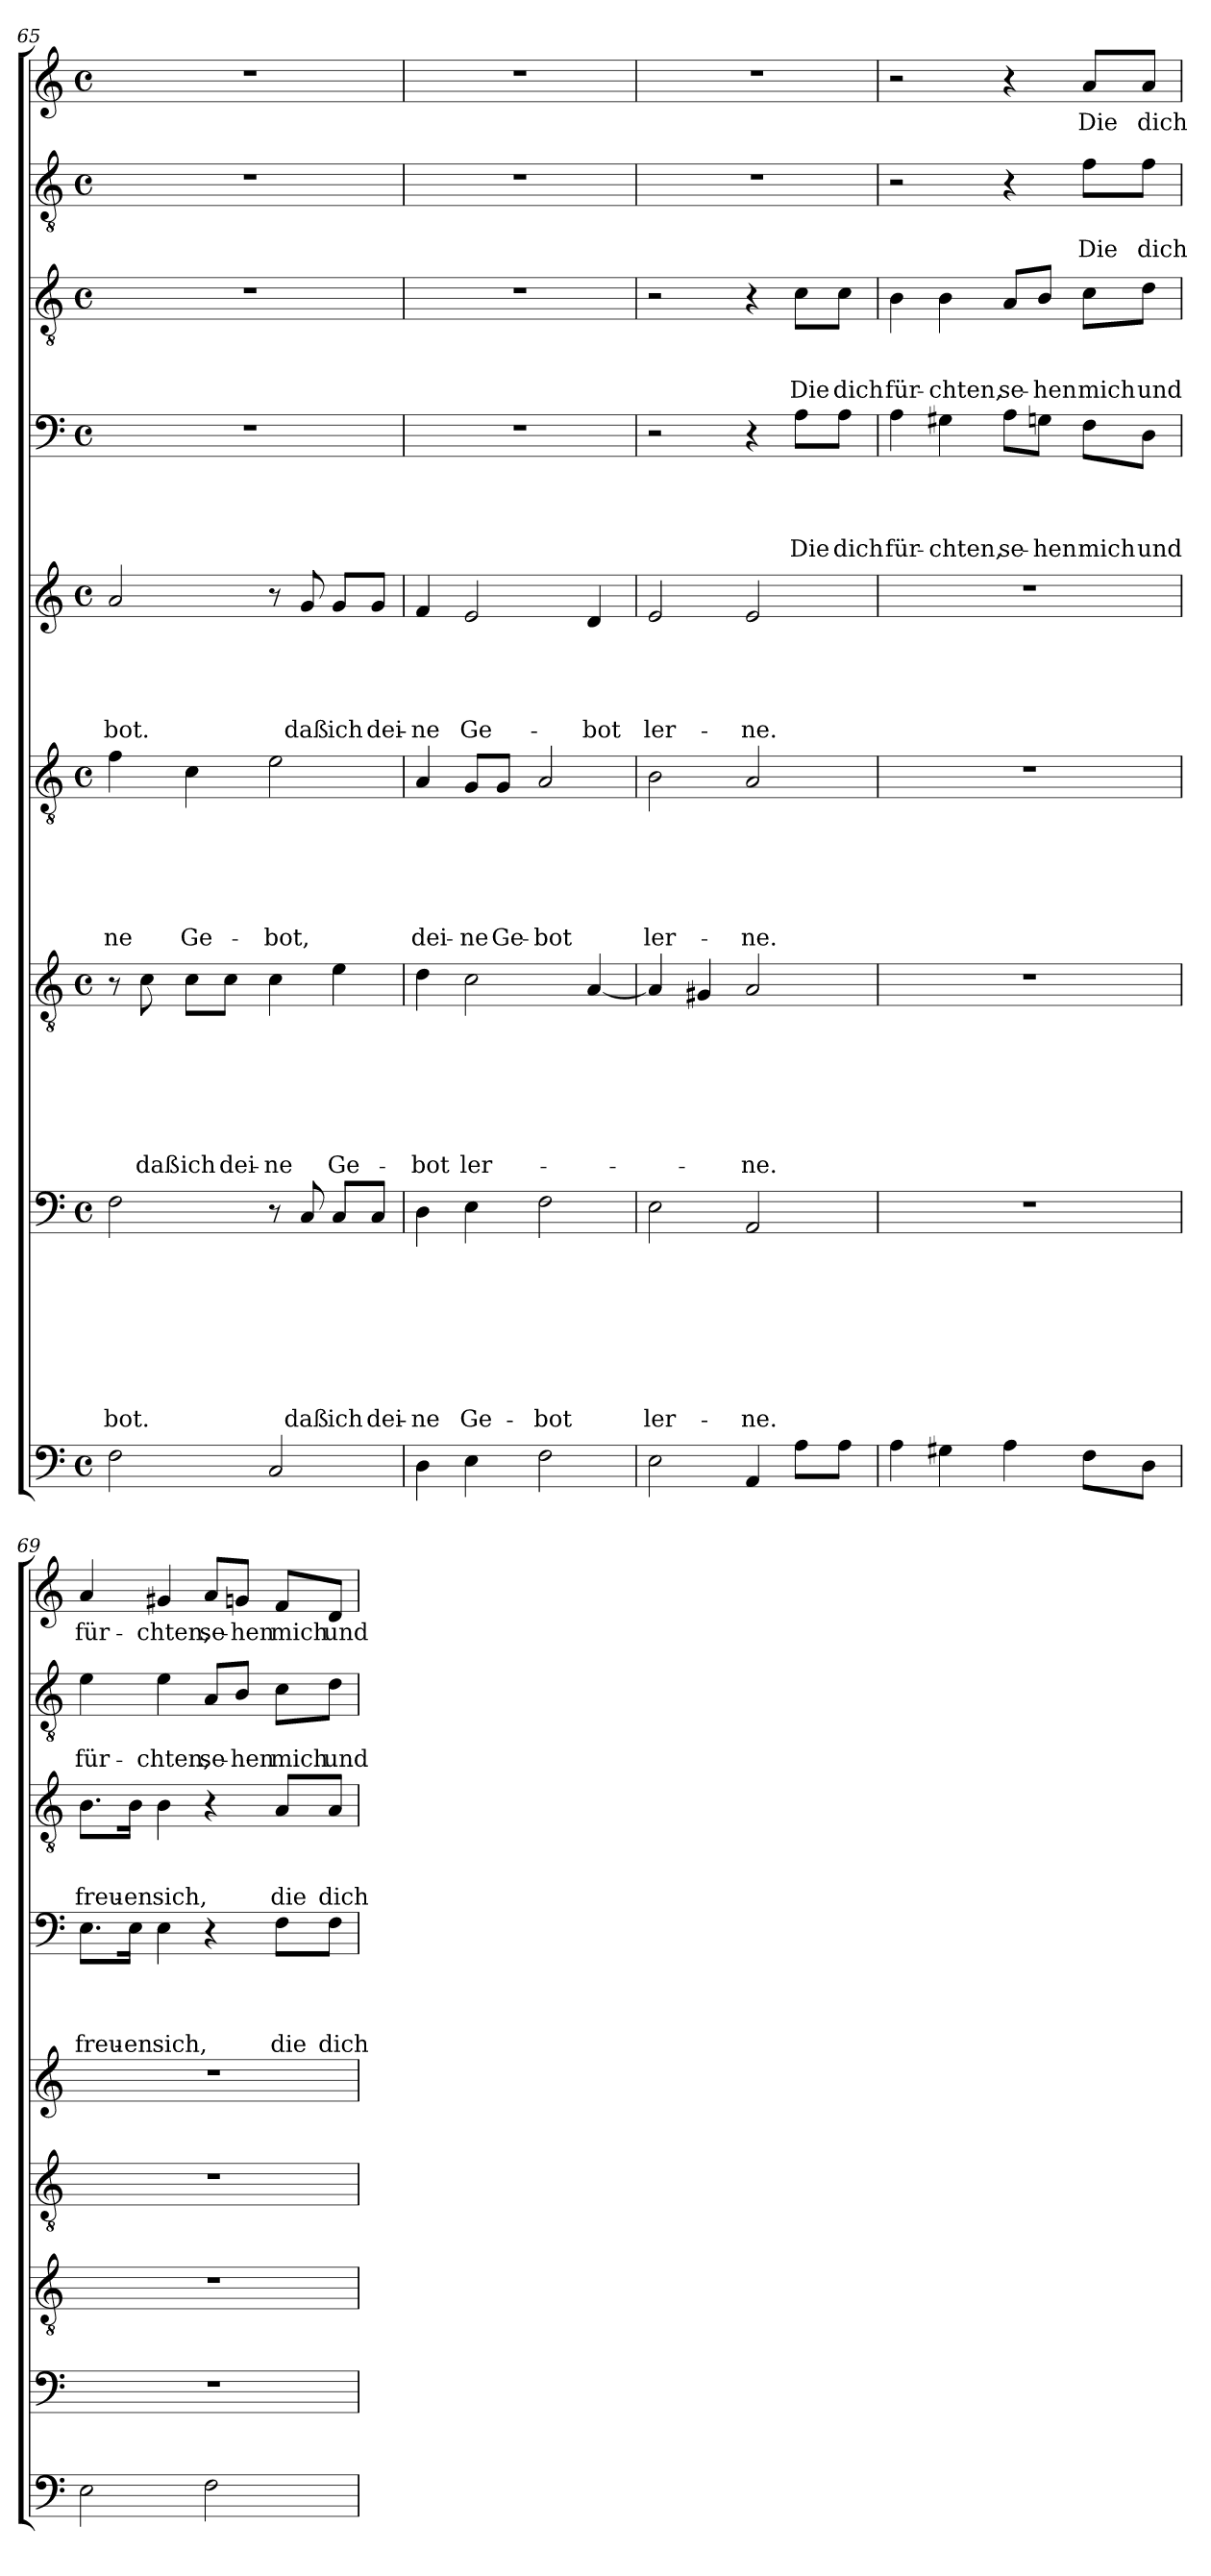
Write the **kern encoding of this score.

**kern	**kern	**text	**text	**text	**text	**text	**text	**text	**text	**kern	**text	**text	**text	**text	**text	**text	**text	**kern	**text	**text	**text	**text	**text	**text	**kern	**text	**text	**text	**text	**text	**kern	**text	**text	**text	**text	**kern	**text	**text	**text	**kern	**text	**text	**kern	**text
*part9	*part8	*part8	*part8	*part8	*part8	*part8	*part8	*part8	*part8	*part7	*part7	*part7	*part7	*part7	*part7	*part7	*part7	*part6	*part6	*part6	*part6	*part6	*part6	*part6	*part5	*part5	*part5	*part5	*part5	*part5	*part4	*part4	*part4	*part4	*part4	*part3	*part3	*part3	*part3	*part2	*part2	*part2	*part1	*part1
*staff9	*staff8	*staff8	*staff8	*staff8	*staff8	*staff8	*staff8	*staff8	*staff8	*staff7	*staff7	*staff7	*staff7	*staff7	*staff7	*staff7	*staff7	*staff6	*staff6	*staff6	*staff6	*staff6	*staff6	*staff6	*staff5	*staff5	*staff5	*staff5	*staff5	*staff5	*staff4	*staff4	*staff4	*staff4	*staff4	*staff3	*staff3	*staff3	*staff3	*staff2	*staff2	*staff2	*staff1	*staff1
*clefF4	*clefF4	*	*	*	*	*	*	*	*	*clefGv2	*	*	*	*	*	*	*	*clefGv2	*	*	*	*	*	*	*clefG2	*	*	*	*	*	*clefF4	*	*	*	*	*clefGv2	*	*	*	*clefGv2	*	*	*clefG2	*
*k[]	*k[]	*	*	*	*	*	*	*	*	*k[]	*	*	*	*	*	*	*	*k[]	*	*	*	*	*	*	*k[]	*	*	*	*	*	*k[]	*	*	*	*	*k[]	*	*	*	*k[]	*	*	*k[]	*
*C:	*C:	*	*	*	*	*	*	*	*	*C:	*	*	*	*	*	*	*	*C:	*	*	*	*	*	*	*C:	*	*	*	*	*	*C:	*	*	*	*	*C:	*	*	*	*C:	*	*	*C:	*
*M4/4	*M4/4	*	*	*	*	*	*	*	*	*M4/4	*	*	*	*	*	*	*	*M4/4	*	*	*	*	*	*	*M4/4	*	*	*	*	*	*M4/4	*	*	*	*	*M4/4	*	*	*	*M4/4	*	*	*M4/4	*
*met(c)	*met(c)	*	*	*	*	*	*	*	*	*met(c)	*	*	*	*	*	*	*	*met(c)	*	*	*	*	*	*	*met(c)	*	*	*	*	*	*met(c)	*	*	*	*	*met(c)	*	*	*	*met(c)	*	*	*met(c)	*
=65	=65	=65	=65	=65	=65	=65	=65	=65	=65	=65	=65	=65	=65	=65	=65	=65	=65	=65	=65	=65	=65	=65	=65	=65	=65	=65	=65	=65	=65	=65	=65	=65	=65	=65	=65	=65	=65	=65	=65	=65	=65	=65	=65	=65
!	!	!	!	!	!	!	!	!	!LO:LY:b	!	!	!	!	!	!	!	!	!	!	!	!	!	!	!LO:LY:b	!	!	!	!	!	!LO:LY:b	!	!	!	!	!	!	!	!	!	!	!	!	!	!
2F\	2F\	.	.	.	.	.	.	.	-bot.	8r	.	.	.	.	.	.	.	4f\	.	.	.	.	.	-ne	2a/	.	.	.	.	-bot.	1r	.	.	.	.	1r	.	.	.	1r	.	.	1r	.
!	!	!	!	!	!	!	!	!	!	!	!	!	!	!	!	!	!LO:LY:b	!	!	!	!	!	!	!	!	!	!	!	!	!	!	!	!	!	!	!	!	!	!	!	!	!	!	!
.	.	.	.	.	.	.	.	.	.	8c\	.	.	.	.	.	.	daß	.	.	.	.	.	.	.	.	.	.	.	.	.	.	.	.	.	.	.	.	.	.	.	.	.	.	.
!	!	!	!	!	!	!	!	!	!	!	!	!	!	!	!	!	!LO:LY:b	!	!	!	!	!	!	!LO:LY:b	!	!	!	!	!	!	!	!	!	!	!	!	!	!	!	!	!	!	!	!
.	.	.	.	.	.	.	.	.	.	8c\L	.	.	.	.	.	.	ich	4c\	.	.	.	.	.	Ge-	.	.	.	.	.	.	.	.	.	.	.	.	.	.	.	.	.	.	.	.
!	!	!	!	!	!	!	!	!	!	!	!	!	!	!	!	!	!LO:LY:b	!	!	!	!	!	!	!	!	!	!	!	!	!	!	!	!	!	!	!	!	!	!	!	!	!	!	!
.	.	.	.	.	.	.	.	.	.	8c\J	.	.	.	.	.	.	dei-	.	.	.	.	.	.	.	.	.	.	.	.	.	.	.	.	.	.	.	.	.	.	.	.	.	.	.
!	!	!	!	!	!	!	!	!	!	!	!	!	!	!	!	!	!LO:LY:b	!	!	!	!	!	!	!LO:LY:b	!	!	!	!	!	!	!	!	!	!	!	!	!	!	!	!	!	!	!	!
2C/	8r	.	.	.	.	.	.	.	.	4c\	.	.	.	.	.	.	-ne	2e\	.	.	.	.	.	-bot,	8r	.	.	.	.	.	.	.	.	.	.	.	.	.	.	.	.	.	.	.
!	!	!	!	!	!	!	!	!	!LO:LY:b	!	!	!	!	!	!	!	!	!	!	!	!	!	!	!	!	!	!	!	!	!LO:LY:b	!	!	!	!	!	!	!	!	!	!	!	!	!	!
.	8C/	.	.	.	.	.	.	.	daß	.	.	.	.	.	.	.	.	.	.	.	.	.	.	.	8g/	.	.	.	.	daß	.	.	.	.	.	.	.	.	.	.	.	.	.	.
!	!	!	!	!	!	!	!	!	!LO:LY:b	!	!	!	!	!	!	!	!LO:LY:b	!	!	!	!	!	!	!	!	!	!	!	!	!LO:LY:b	!	!	!	!	!	!	!	!	!	!	!	!	!	!
.	8C/L	.	.	.	.	.	.	.	ich	4e\	.	.	.	.	.	.	Ge-	.	.	.	.	.	.	.	8g/L	.	.	.	.	ich	.	.	.	.	.	.	.	.	.	.	.	.	.	.
!	!	!	!	!	!	!	!	!	!LO:LY:b	!	!	!	!	!	!	!	!	!	!	!	!	!	!	!	!	!	!	!	!	!LO:LY:b	!	!	!	!	!	!	!	!	!	!	!	!	!	!
.	8C/J	.	.	.	.	.	.	.	dei-	.	.	.	.	.	.	.	.	.	.	.	.	.	.	.	8g/J	.	.	.	.	dei-	.	.	.	.	.	.	.	.	.	.	.	.	.	.
=66	=66	=66	=66	=66	=66	=66	=66	=66	=66	=66	=66	=66	=66	=66	=66	=66	=66	=66	=66	=66	=66	=66	=66	=66	=66	=66	=66	=66	=66	=66	=66	=66	=66	=66	=66	=66	=66	=66	=66	=66	=66	=66	=66	=66
!	!	!	!	!	!	!	!	!	!LO:LY:b	!	!	!	!	!	!	!	!LO:LY:b	!	!	!	!	!	!	!LO:LY:b	!	!	!	!	!	!LO:LY:b	!	!	!	!	!	!	!	!	!	!	!	!	!	!
4D\	4D\	.	.	.	.	.	.	.	-ne	4d\	.	.	.	.	.	.	-bot	4A/	.	.	.	.	.	dei-	4f/	.	.	.	.	-ne	1r	.	.	.	.	1r	.	.	.	1r	.	.	1r	.
!	!	!	!	!	!	!	!	!	!LO:LY:b	!	!	!	!	!	!	!	!LO:LY:b	!	!	!	!	!	!	!LO:LY:b	!	!	!	!	!	!LO:LY:b	!	!	!	!	!	!	!	!	!	!	!	!	!	!
4E\	4E\	.	.	.	.	.	.	.	Ge-	2c\	.	.	.	.	.	.	ler-	8G/L	.	.	.	.	.	-ne	2e/	.	.	.	.	Ge-	.	.	.	.	.	.	.	.	.	.	.	.	.	.
!	!	!	!	!	!	!	!	!	!	!	!	!	!	!	!	!	!	!	!	!	!	!	!	!LO:LY:b	!	!	!	!	!	!	!	!	!	!	!	!	!	!	!	!	!	!	!	!
.	.	.	.	.	.	.	.	.	.	.	.	.	.	.	.	.	.	8G/J	.	.	.	.	.	Ge-	.	.	.	.	.	.	.	.	.	.	.	.	.	.	.	.	.	.	.	.
!	!	!	!	!	!	!	!	!	!LO:LY:b	!	!	!	!	!	!	!	!	!	!	!	!	!	!	!LO:LY:b	!	!	!	!	!	!	!	!	!	!	!	!	!	!	!	!	!	!	!	!
2F\	2F\	.	.	.	.	.	.	.	-bot	.	.	.	.	.	.	.	.	2A/	.	.	.	.	.	-bot	.	.	.	.	.	.	.	.	.	.	.	.	.	.	.	.	.	.	.	.
!	!	!	!	!	!	!	!	!	!	!	!	!	!	!	!	!	!	!	!	!	!	!	!	!	!	!	!	!	!	!LO:LY:b	!	!	!	!	!	!	!	!	!	!	!	!	!	!
.	.	.	.	.	.	.	.	.	.	[4A/	.	.	.	.	.	.	.	.	.	.	.	.	.	.	4d/	.	.	.	.	-bot	.	.	.	.	.	.	.	.	.	.	.	.	.	.
=67	=67	=67	=67	=67	=67	=67	=67	=67	=67	=67	=67	=67	=67	=67	=67	=67	=67	=67	=67	=67	=67	=67	=67	=67	=67	=67	=67	=67	=67	=67	=67	=67	=67	=67	=67	=67	=67	=67	=67	=67	=67	=67	=67	=67
!	!	!	!	!	!	!	!	!	!LO:LY:b	!	!	!	!	!	!	!	!	!	!	!	!	!	!	!LO:LY:b	!	!	!	!	!	!LO:LY:b	!	!	!	!	!	!	!	!	!	!	!	!	!	!
2E\	2E\	.	.	.	.	.	.	.	ler-	4A/]	.	.	.	.	.	.	.	2B\	.	.	.	.	.	ler-	2e/	.	.	.	.	ler-	2r	.	.	.	.	2r	.	.	.	1r	.	.	1r	.
.	.	.	.	.	.	.	.	.	.	4G#X/	.	.	.	.	.	.	.	.	.	.	.	.	.	.	.	.	.	.	.	.	.	.	.	.	.	.	.	.	.	.	.	.	.	.
!	!	!	!	!	!	!	!	!	!LO:LY:b	!	!	!	!	!	!	!	!LO:LY:b	!	!	!	!	!	!	!LO:LY:b	!	!	!	!	!	!LO:LY:b	!	!	!	!	!	!	!	!	!	!	!	!	!	!
4AA/	2AA/	.	.	.	.	.	.	.	-ne.	2A/	.	.	.	.	.	.	-ne.	2A/	.	.	.	.	.	-ne.	2e/	.	.	.	.	-ne.	4r	.	.	.	.	4r	.	.	.	.	.	.	.	.
!	!	!	!	!	!	!	!	!	!	!	!	!	!	!	!	!	!	!	!	!	!	!	!	!	!	!	!	!	!	!	!	!	!	!	!LO:LY:b	!	!	!	!LO:LY:b	!	!	!	!	!
8A\L	.	.	.	.	.	.	.	.	.	.	.	.	.	.	.	.	.	.	.	.	.	.	.	.	.	.	.	.	.	.	8A\L	.	.	.	Die	8c\L	.	.	Die	.	.	.	.	.
!	!	!	!	!	!	!	!	!	!	!	!	!	!	!	!	!	!	!	!	!	!	!	!	!	!	!	!	!	!	!	!	!	!	!	!LO:LY:b	!	!	!	!LO:LY:b	!	!	!	!	!
8A\J	.	.	.	.	.	.	.	.	.	.	.	.	.	.	.	.	.	.	.	.	.	.	.	.	.	.	.	.	.	.	8A\J	.	.	.	dich	8c\J	.	.	dich	.	.	.	.	.
!!LO:LB:g=z
=68	=68	=68	=68	=68	=68	=68	=68	=68	=68	=68	=68	=68	=68	=68	=68	=68	=68	=68	=68	=68	=68	=68	=68	=68	=68	=68	=68	=68	=68	=68	=68	=68	=68	=68	=68	=68	=68	=68	=68	=68	=68	=68	=68	=68
!	!	!	!	!	!	!	!	!	!	!	!	!	!	!	!	!	!	!	!	!	!	!	!	!	!	!	!	!	!	!	!	!	!	!	!LO:LY:b	!	!	!	!LO:LY:b	!	!	!	!	!
4A\	1r	.	.	.	.	.	.	.	.	1r	.	.	.	.	.	.	.	1r	.	.	.	.	.	.	1r	.	.	.	.	.	4A\	.	.	.	für-	4B\	.	.	für-	2r	.	.	2r	.
!	!	!	!	!	!	!	!	!	!	!	!	!	!	!	!	!	!	!	!	!	!	!	!	!	!	!	!	!	!	!	!	!	!	!	!LO:LY:b	!	!	!	!LO:LY:b	!	!	!	!	!
4G#X\	.	.	.	.	.	.	.	.	.	.	.	.	.	.	.	.	.	.	.	.	.	.	.	.	.	.	.	.	.	.	4G#X\	.	.	.	-chten,	4B\	.	.	-chten,	.	.	.	.	.
!	!	!	!	!	!	!	!	!	!	!	!	!	!	!	!	!	!	!	!	!	!	!	!	!	!	!	!	!	!	!	!	!	!	!	!LO:LY:b	!	!	!	!LO:LY:b	!	!	!	!	!
4A\	.	.	.	.	.	.	.	.	.	.	.	.	.	.	.	.	.	.	.	.	.	.	.	.	.	.	.	.	.	.	8A\L	.	.	.	se-	8A/L	.	.	se-	4r	.	.	4r	.
!	!	!	!	!	!	!	!	!	!	!	!	!	!	!	!	!	!	!	!	!	!	!	!	!	!	!	!	!	!	!	!	!	!	!	!LO:LY:b	!	!	!	!LO:LY:b	!	!	!	!	!
.	.	.	.	.	.	.	.	.	.	.	.	.	.	.	.	.	.	.	.	.	.	.	.	.	.	.	.	.	.	.	8Gn\J	.	.	.	-hen	8B/J	.	.	-hen	.	.	.	.	.
!	!	!	!	!	!	!	!	!	!	!	!	!	!	!	!	!	!	!	!	!	!	!	!	!	!	!	!	!	!	!	!	!	!	!	!LO:LY:b	!	!	!	!LO:LY:b	!	!	!LO:LY:b	!	!LO:LY:b
8F\L	.	.	.	.	.	.	.	.	.	.	.	.	.	.	.	.	.	.	.	.	.	.	.	.	.	.	.	.	.	.	8F\L	.	.	.	mich	8c\L	.	.	mich	8f\L	.	Die	8a/L	Die
!	!	!	!	!	!	!	!	!	!	!	!	!	!	!	!	!	!	!	!	!	!	!	!	!	!	!	!	!	!	!	!	!	!	!	!LO:LY:b	!	!	!	!LO:LY:b	!	!	!LO:LY:b	!	!LO:LY:b
8D\J	.	.	.	.	.	.	.	.	.	.	.	.	.	.	.	.	.	.	.	.	.	.	.	.	.	.	.	.	.	.	8D\J	.	.	.	und	8d\J	.	.	und	8f\J	.	dich	8a/J	dich
=69	=69	=69	=69	=69	=69	=69	=69	=69	=69	=69	=69	=69	=69	=69	=69	=69	=69	=69	=69	=69	=69	=69	=69	=69	=69	=69	=69	=69	=69	=69	=69	=69	=69	=69	=69	=69	=69	=69	=69	=69	=69	=69	=69	=69
!	!	!	!	!	!	!	!	!	!	!	!	!	!	!	!	!	!	!	!	!	!	!	!	!	!	!	!	!	!	!	!	!	!	!	!LO:LY:b	!	!	!	!LO:LY:b	!	!	!LO:LY:b	!	!LO:LY:b
2E\	1r	.	.	.	.	.	.	.	.	1r	.	.	.	.	.	.	.	1r	.	.	.	.	.	.	1r	.	.	.	.	.	8.E\L	.	.	.	freu-	8.B\L	.	.	freu-	4e\	.	für-	4a/	für-
!	!	!	!	!	!	!	!	!	!	!	!	!	!	!	!	!	!	!	!	!	!	!	!	!	!	!	!	!	!	!	!	!	!	!	!LO:LY:b	!	!	!	!LO:LY:b	!	!	!	!	!
.	.	.	.	.	.	.	.	.	.	.	.	.	.	.	.	.	.	.	.	.	.	.	.	.	.	.	.	.	.	.	16E\Jk	.	.	.	-en	16B\Jk	.	.	-en	.	.	.	.	.
!	!	!	!	!	!	!	!	!	!	!	!	!	!	!	!	!	!	!	!	!	!	!	!	!	!	!	!	!	!	!	!	!	!	!	!LO:LY:b	!	!	!	!LO:LY:b	!	!	!LO:LY:b	!	!LO:LY:b
.	.	.	.	.	.	.	.	.	.	.	.	.	.	.	.	.	.	.	.	.	.	.	.	.	.	.	.	.	.	.	4E\	.	.	.	sich,	4B\	.	.	sich,	4e\	.	-chten,	4g#X/	-chten,
!	!	!	!	!	!	!	!	!	!	!	!	!	!	!	!	!	!	!	!	!	!	!	!	!	!	!	!	!	!	!	!	!	!	!	!	!	!	!	!	!	!	!LO:LY:b	!	!LO:LY:b
2F\	.	.	.	.	.	.	.	.	.	.	.	.	.	.	.	.	.	.	.	.	.	.	.	.	.	.	.	.	.	.	4r	.	.	.	.	4r	.	.	.	8A/L	.	se-	8a/L	se-
!	!	!	!	!	!	!	!	!	!	!	!	!	!	!	!	!	!	!	!	!	!	!	!	!	!	!	!	!	!	!	!	!	!	!	!	!	!	!	!	!	!	!LO:LY:b	!	!LO:LY:b
.	.	.	.	.	.	.	.	.	.	.	.	.	.	.	.	.	.	.	.	.	.	.	.	.	.	.	.	.	.	.	.	.	.	.	.	.	.	.	.	8B/J	.	-hen	8gn/J	-hen
!	!	!	!	!	!	!	!	!	!	!	!	!	!	!	!	!	!	!	!	!	!	!	!	!	!	!	!	!	!	!	!	!	!	!	!LO:LY:b	!	!	!	!LO:LY:b	!	!	!LO:LY:b	!	!LO:LY:b
.	.	.	.	.	.	.	.	.	.	.	.	.	.	.	.	.	.	.	.	.	.	.	.	.	.	.	.	.	.	.	8F\L	.	.	.	die	8A/L	.	.	die	8c\L	.	mich	8f/L	mich
!	!	!	!	!	!	!	!	!	!	!	!	!	!	!	!	!	!	!	!	!	!	!	!	!	!	!	!	!	!	!	!	!	!	!	!LO:LY:b	!	!	!	!LO:LY:b	!	!	!LO:LY:b	!	!LO:LY:b
.	.	.	.	.	.	.	.	.	.	.	.	.	.	.	.	.	.	.	.	.	.	.	.	.	.	.	.	.	.	.	8F\J	.	.	.	dich	8A/J	.	.	dich	8d\J	.	und	8d/J	und
=	=	=	=	=	=	=	=	=	=	=	=	=	=	=	=	=	=	=	=	=	=	=	=	=	=	=	=	=	=	=	=	=	=	=	=	=	=	=	=	=	=	=	=	=
*-	*-	*-	*-	*-	*-	*-	*-	*-	*-	*-	*-	*-	*-	*-	*-	*-	*-	*-	*-	*-	*-	*-	*-	*-	*-	*-	*-	*-	*-	*-	*-	*-	*-	*-	*-	*-	*-	*-	*-	*-	*-	*-	*-	*-
